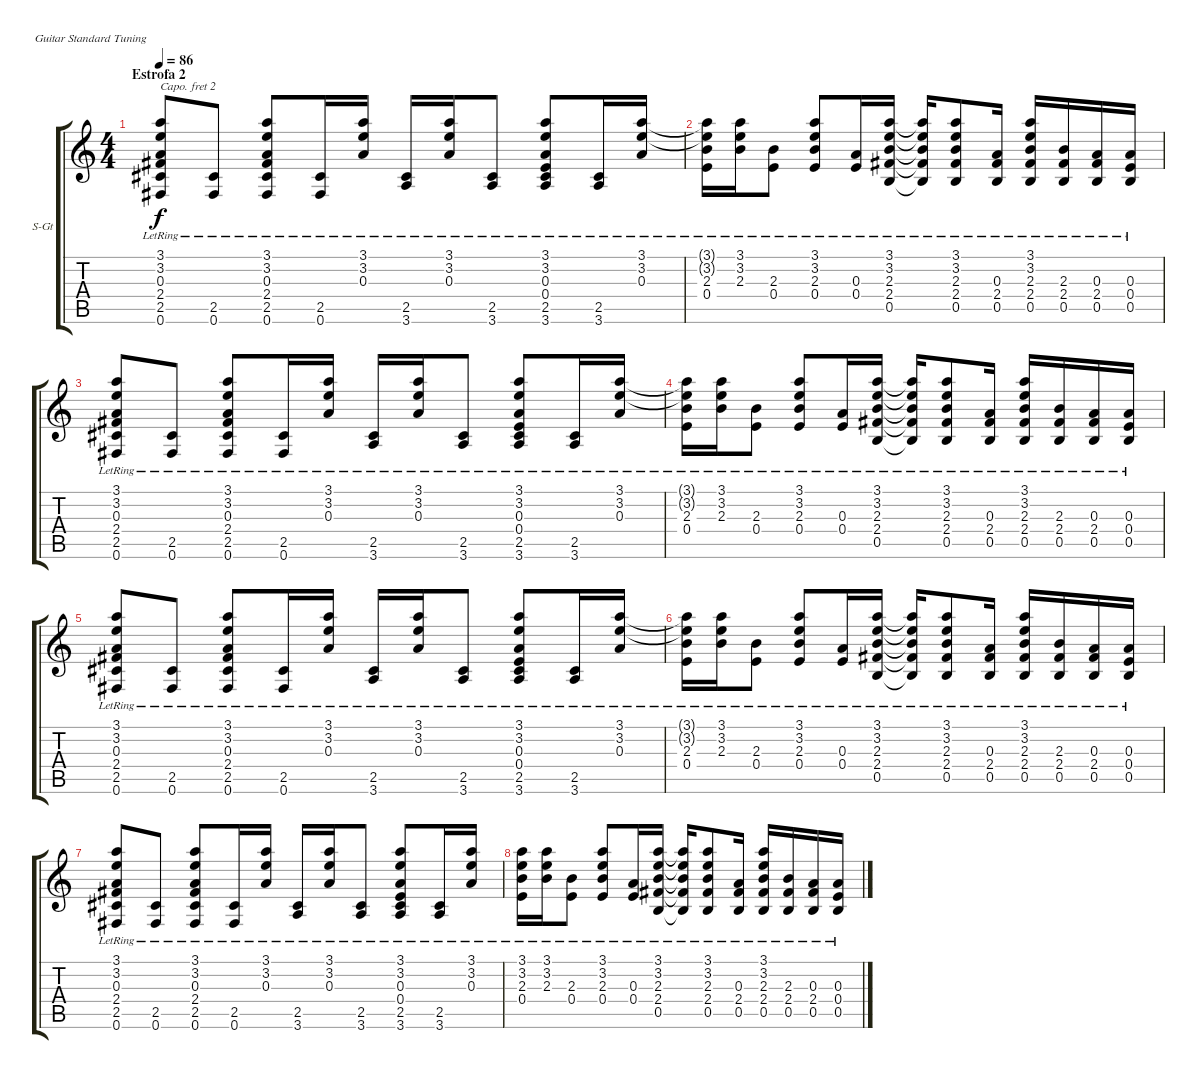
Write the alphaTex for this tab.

\defaultSystemsLayout 4
\bracketExtendMode groupsimilarinstruments
\firstSystemTrackNameOrientation horizontal
\otherSystemsTrackNameOrientation horizontal
\track ("Rhythm guitar" "S-Gt") {instrument acousticguitarsteel}
\staff {score tabs}
\capo 2
\tuning (E4 B3 G3 D3 A2 E2)
\ts (4 4)
\section ("" "Estrofa 2")
\tempo 86
\clef g2
\ks c
(3.1{lr} 3.2{lr} 0.3{lr} 2.4{lr} 2.5{lr} 0.6{lr}).8{dy f} (2.5{lr} 0.6{lr}).8 (3.1{lr} 3.2{lr} 0.3{lr} 2.4{lr} 2.5{lr} 0.6{lr}).8 (2.5{lr} 0.6{lr}).16 (3.1{lr} 3.2{lr} 0.3{lr}).16 (2.5{lr} 3.6{lr}).16 (3.1{lr} 3.2{lr} 0.3{lr}).16 (2.5{lr} 3.6{lr}).8 (3.1{lr} 3.2{lr} 0.3{lr} 0.4{lr} 2.5{lr} 3.6{lr}).8 (2.5{lr} 3.6{lr}).16 (3.1{lr} 3.2{lr} 0.3{lr}).16 |
(3.1{lr t} 3.2{lr t} 2.3{lr} 0.4{lr}).16 (3.1{lr} 3.2{lr} 2.3{lr}).16 (2.3{lr} 0.4{lr}).8 (3.1{lr} 3.2{lr} 2.3{lr} 0.4{lr}).8 (0.3{lr} 0.4{lr}).16 (3.1{lr} 3.2{lr} 2.3{lr} 2.4{lr} 0.5{lr}).16 (3.1{lr t} 3.2{lr t} 2.3{lr t} 2.4{lr t} 0.5{lr t}).16 (3.1{lr} 3.2{lr} 2.3{lr} 2.4{lr} 0.5{lr}).8 (0.3{lr} 2.4{lr} 0.5{lr}).16 (3.1{lr} 3.2{lr} 2.3{lr} 2.4{lr} 0.5{lr}).16 (2.3{lr} 2.4{lr} 0.5{lr}).16 (0.3{lr} 2.4{lr} 0.5{lr}).16 (0.3{lr} 0.4{lr} 0.5{lr}).16 |
(3.1{lr} 3.2{lr} 0.3{lr} 2.4{lr} 2.5{lr} 0.6{lr}).8 (2.5{lr} 0.6{lr}).8 (3.1{lr} 3.2{lr} 0.3{lr} 2.4{lr} 2.5{lr} 0.6{lr}).8 (2.5{lr} 0.6{lr}).16 (3.1{lr} 3.2{lr} 0.3{lr}).16 (2.5{lr} 3.6{lr}).16 (3.1{lr} 3.2{lr} 0.3{lr}).16 (2.5{lr} 3.6{lr}).8 (3.1{lr} 3.2{lr} 0.3{lr} 0.4{lr} 2.5{lr} 3.6{lr}).8 (2.5{lr} 3.6{lr}).16 (3.1{lr} 3.2{lr} 0.3{lr}).16 |
(3.1{lr t} 3.2{lr t} 2.3{lr} 0.4{lr}).16 (3.1{lr} 3.2{lr} 2.3{lr}).16 (2.3{lr} 0.4{lr}).8 (3.1{lr} 3.2{lr} 2.3{lr} 0.4{lr}).8 (0.3{lr} 0.4{lr}).16 (3.1{lr} 3.2{lr} 2.3{lr} 2.4{lr} 0.5{lr}).16 (3.1{lr t} 3.2{lr t} 2.3{lr t} 2.4{lr t} 0.5{lr t}).16 (3.1{lr} 3.2{lr} 2.3{lr} 2.4{lr} 0.5{lr}).8 (0.3{lr} 2.4{lr} 0.5{lr}).16 (3.1{lr} 3.2{lr} 2.3{lr} 2.4{lr} 0.5{lr}).16 (2.3{lr} 2.4{lr} 0.5{lr}).16 (0.3{lr} 2.4{lr} 0.5{lr}).16 (0.3{lr} 0.4{lr} 0.5{lr}).16 |
(3.1{lr} 3.2{lr} 0.3{lr} 2.4{lr} 2.5{lr} 0.6{lr}).8 (2.5{lr} 0.6{lr}).8 (3.1{lr} 3.2{lr} 0.3{lr} 2.4{lr} 2.5{lr} 0.6{lr}).8 (2.5{lr} 0.6{lr}).16 (3.1{lr} 3.2{lr} 0.3{lr}).16 (2.5{lr} 3.6{lr}).16 (3.1{lr} 3.2{lr} 0.3{lr}).16 (2.5{lr} 3.6{lr}).8 (3.1{lr} 3.2{lr} 0.3{lr} 0.4{lr} 2.5{lr} 3.6{lr}).8 (2.5{lr} 3.6{lr}).16 (3.1{lr} 3.2{lr} 0.3{lr}).16 |
(3.1{lr t} 3.2{lr t} 2.3{lr} 0.4{lr}).16 (3.1{lr} 3.2{lr} 2.3{lr}).16 (2.3{lr} 0.4{lr}).8 (3.1{lr} 3.2{lr} 2.3{lr} 0.4{lr}).8 (0.3{lr} 0.4{lr}).16 (3.1{lr} 3.2{lr} 2.3{lr} 2.4{lr} 0.5{lr}).16 (3.1{lr t} 3.2{lr t} 2.3{lr t} 2.4{lr t} 0.5{lr t}).16 (3.1{lr} 3.2{lr} 2.3{lr} 2.4{lr} 0.5{lr}).8 (0.3{lr} 2.4{lr} 0.5{lr}).16 (3.1{lr} 3.2{lr} 2.3{lr} 2.4{lr} 0.5{lr}).16 (2.3{lr} 2.4{lr} 0.5{lr}).16 (0.3{lr} 2.4{lr} 0.5{lr}).16 (0.3{lr} 0.4{lr} 0.5{lr}).16 |
(3.1{lr} 3.2{lr} 0.3{lr} 2.4{lr} 2.5{lr} 0.6{lr}).8 (2.5{lr} 0.6{lr}).8 (3.1{lr} 3.2{lr} 0.3{lr} 2.4{lr} 2.5{lr} 0.6{lr}).8 (2.5{lr} 0.6{lr}).16 (3.1{lr} 3.2{lr} 0.3{lr}).16 (2.5{lr} 3.6{lr}).16 (3.1{lr} 3.2{lr} 0.3{lr}).16 (2.5{lr} 3.6{lr}).8 (3.1{lr} 3.2{lr} 0.3{lr} 0.4{lr} 2.5{lr} 3.6{lr}).8 (2.5{lr} 3.6{lr}).16 (3.1{lr} 3.2{lr} 0.3{lr}).16 |
\scale
0.485477 (3.1{lr} 3.2{lr} 2.3{lr} 0.4{lr}).16 (3.1{lr} 3.2{lr} 2.3{lr}).16 (2.3{lr} 0.4{lr}).8 (3.1{lr} 3.2{lr} 2.3{lr} 0.4{lr}).8 (0.3{lr} 0.4{lr}).16 (3.1{lr} 3.2{lr} 2.3{lr} 2.4{lr} 0.5{lr}).16 (3.1{lr t} 3.2{lr t} 2.3{lr t} 2.4{lr t} 0.5{lr t}).16 (3.1{lr} 3.2{lr} 2.3{lr} 2.4{lr} 0.5{lr}).8 (0.3{lr} 2.4{lr} 0.5{lr}).16 (3.1{lr} 3.2{lr} 2.3{lr} 2.4{lr} 0.5{lr}).16 (2.3{lr} 2.4{lr} 0.5{lr}).16 (0.3{lr} 2.4{lr} 0.5{lr}).16 (0.3{lr} 0.4{lr} 0.5{lr}).16
